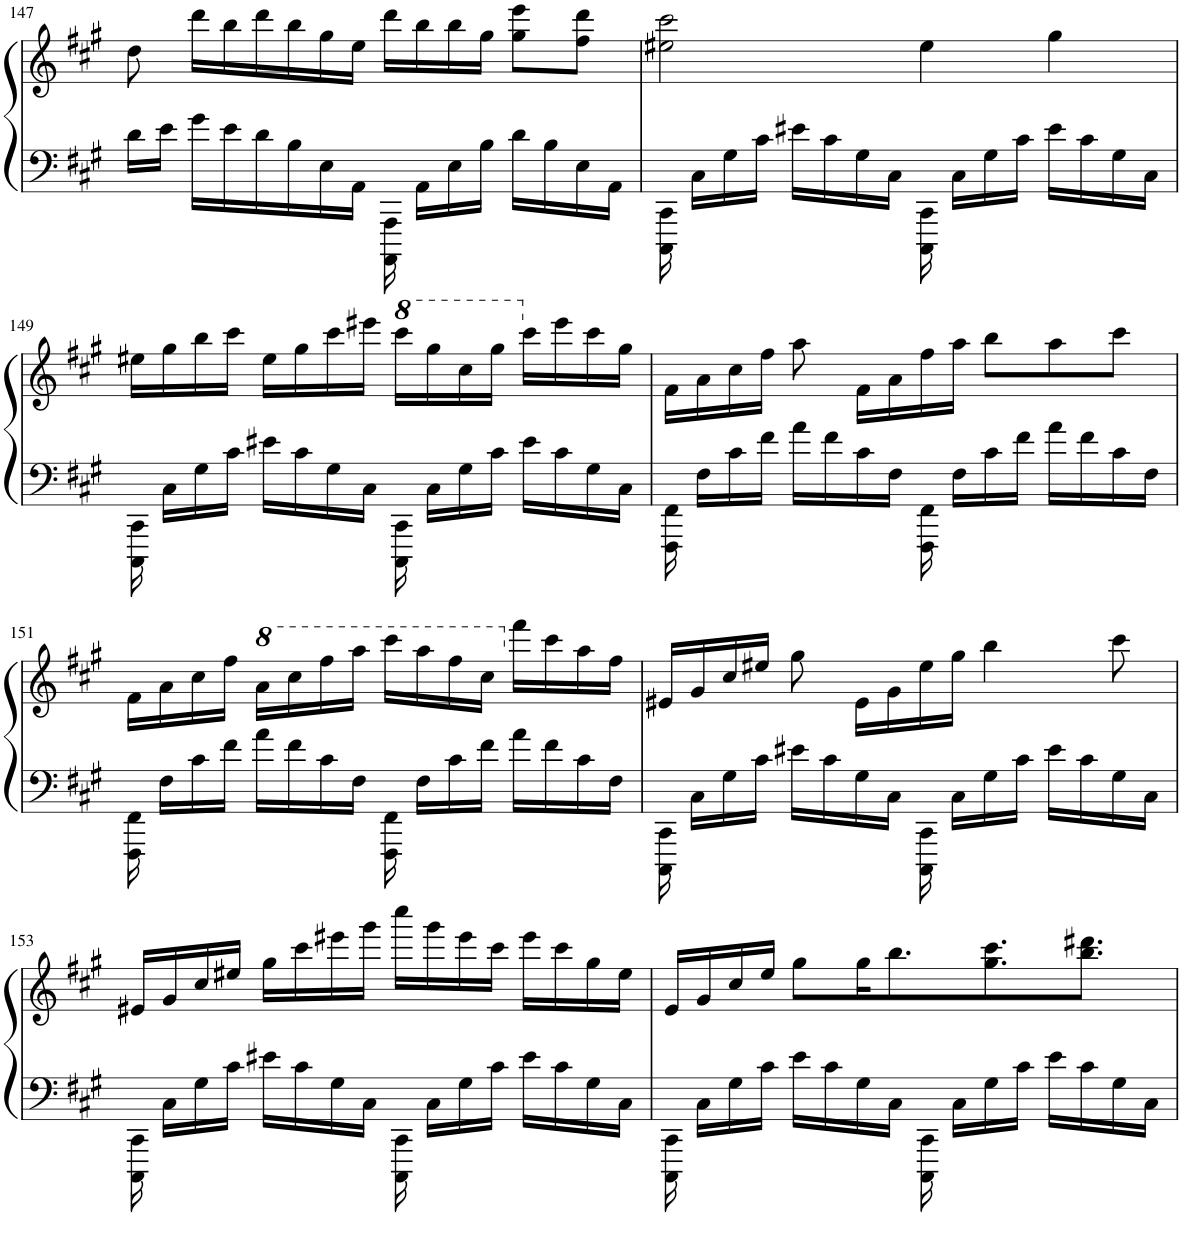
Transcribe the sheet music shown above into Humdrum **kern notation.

**kern	**kern
*part1	*part1
*staff2	*staff1
*I"Piano	*
*I'Pno.	*
!!LO:PB:g=z
*clefF4	*clefG2
*k[f#c#g#]	*k[f#c#g#]
*M4/4	*M4/4
=147	=147
16d\LL	8dd\
16e\JJ	.
16g#\LL	16ddd\LL
16e\	16bb\
16d\	16ddd\
16B\	16bb\
16E\	16gg#\
16AA\JJ	16ee\JJ
16AAAA\ 16AAA\	16ddd\LL
16AA\LL	16bb\
16E\	16bb\
16B\JJ	16gg#\JJ
16d\LL	8gg#\ 8eee\L
16B\	.
16E\	8ff#\ 8ddd\J
16AA\JJ	.
=148	=148
16CCC#\ 16CC#\	2ee#X\ 2ccc#\
16C#\LL	.
16G#\	.
16c#\JJ	.
16e#X\LL	.
16c#\	.
16G#\	.
16C#\JJ	.
16CCC#\ 16CC#\	4ee#\
16C#\LL	.
16G#\	.
16c#\JJ	.
16e#\LL	4gg#\
16c#\	.
16G#\	.
16C#\JJ	.
!!LO:LB:g=z
=149	=149
16CCC#\ 16CC#\	16ee#X\LL
16C#\LL	16gg#\
16G#\	16bb\
16c#\JJ	16ccc#\JJ
16e#X\LL	16ee#\LL
16c#\	16gg#\
16G#\	16ccc#\
16C#\JJ	16eee#X\JJ
*	*8va
16CCC#\ 16CC#\	16cccc#\LL
16C#\LL	16ggg#\
16G#\	16ccc#\
16c#\JJ	16ggg#\JJ
*	*X8va
16e#\LL	16ccc#\LL
16c#\	16eee#\
16G#\	16ccc#\
16C#\JJ	16gg#\JJ
=150	=150
16FFF#\ 16FF#\	16f#\LL
16F#\LL	16a\
16c#\	16cc#\
16f#\JJ	16ff#\JJ
16a\LL	8aa\
16f#\	.
16c#\	16f#\LL
16F#\JJ	16a\
16FFF#\ 16FF#\	16ff#\
16F#\LL	16aa\JJ
16c#\	8bb\L
16f#\JJ	.
16a\LL	8aa\
16f#\	.
16c#\	8ccc#\J
16F#\JJ	.
!!LO:LB:g=z
=151	=151
16FFF#\ 16FF#\	16f#\LL
16F#\LL	16a\
16c#\	16cc#\
16f#\JJ	16ff#\JJ
*	*8va
16a\LL	16aa\LL
16f#\	16ccc#\
16c#\	16fff#\
16F#\JJ	16aaa\JJ
16FFF#\ 16FF#\	16cccc#\LL
16F#\LL	16aaa\
16c#\	16fff#\
16f#\JJ	16ccc#\JJ
*	*X8va
16a\LL	16fff#\LL
16f#\	16ccc#\
16c#\	16aa\
16F#\JJ	16ff#\JJ
=152	=152
16CCC#\ 16CC#\	16e#X/LL
16C#\LL	16g#/
16G#\	16cc#/
16c#\JJ	16ee#X/JJ
16e#X\LL	8gg#\
16c#\	.
16G#\	16e#\LL
16C#\JJ	16g#\
16CCC#\ 16CC#\	16ee#\
16C#\LL	16gg#\JJ
16G#\	4bb\
16c#\JJ	.
16e#\LL	.
16c#\	.
16G#\	8ccc#\
16C#\JJ	.
!!LO:LB:g=z
=153	=153
16CCC#\ 16CC#\	16e#X/LL
16C#\LL	16g#/
16G#\	16cc#/
16c#\JJ	16ee#X/JJ
16e#X\LL	16gg#\LL
16c#\	16ccc#\
16G#\	16eee#X\
16C#\JJ	16ggg#\JJ
16CCC#\ 16CC#\	16cccc#\LL
16C#\LL	16ggg#\
16G#\	16eee#\
16c#\JJ	16ccc#\JJ
16e#\LL	16eee#\LL
16c#\	16ccc#\
16G#\	16gg#\
16C#\JJ	16ee#\JJ
=154	=154
16CCC#\ 16CC#\	16e/LL
16C#\LL	16g#/
16G#\	16cc#/
16c#\JJ	16ee/JJ
16e\LL	8gg#\L
16c#\	.
16G#\	16gg#\K
16C#\JJ	8.bb\
16CCC#\ 16CC#\	.
16C#\LL	.
16G#\	8.gg#\ 8.ccc#\
16c#\JJ	.
16e\LL	.
16c#\	8.bb\ 8.ddd#X\J
16G#\	.
16C#\JJ	.
=	=
*-	*-
